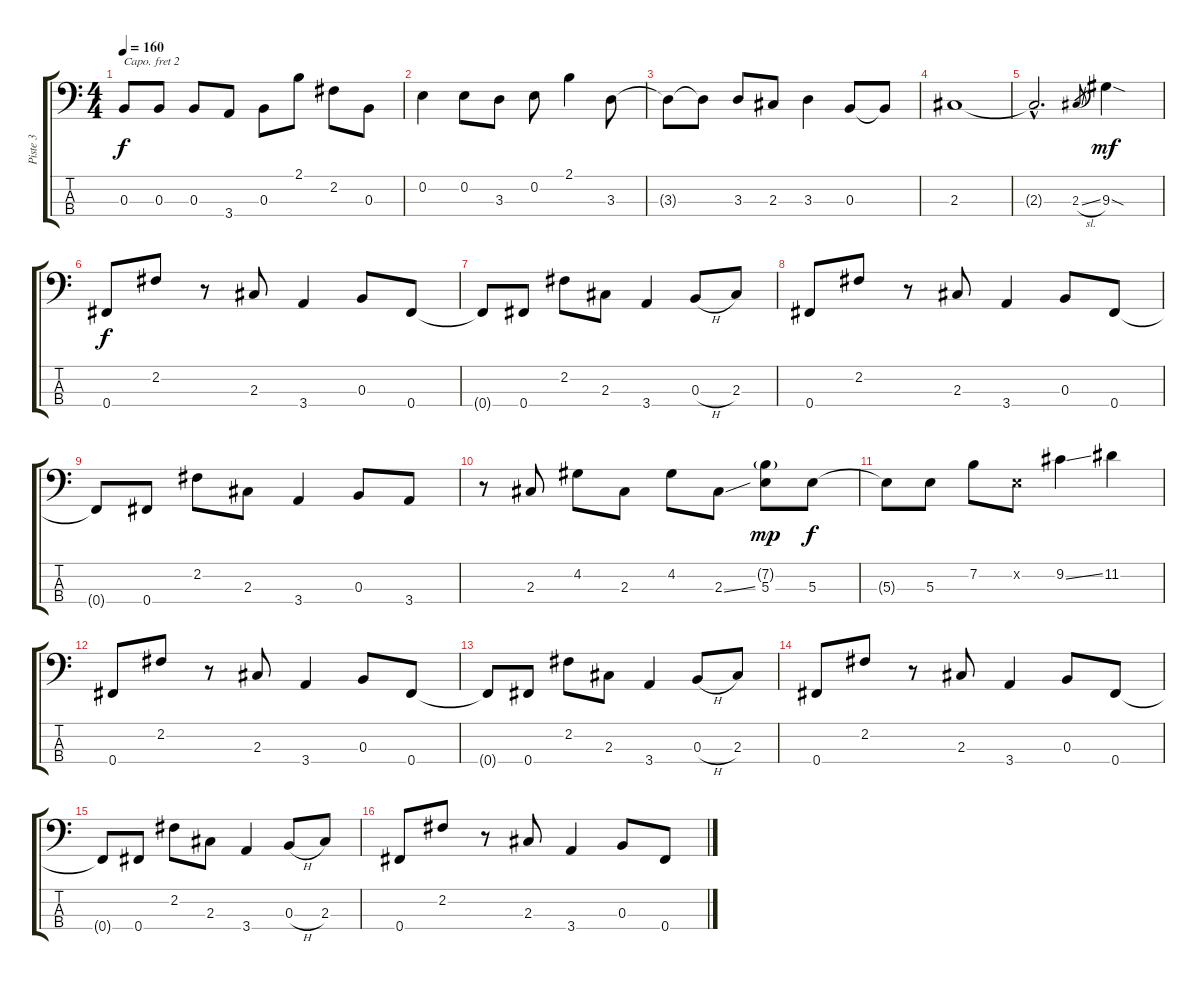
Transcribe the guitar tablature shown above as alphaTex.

\track ("Piste 3" "Piste 3") {instrument electricbasspick}
\staff {score tabs}
\capo 2
\tuning (G2 D2 A1 E1) {hide}
\ts (4 4)
\tempo 160
\clef f4
\ks c
0.3{t}.8{dy f} 0.3.8 0.3.8 3.4.8 0.3.8 2.1.8 2.2.8 0.3.8 |
0.2.4 0.2.8 3.3.8 0.2.8 2.1.4 3.3.8 |
3.3{t}.8 3.3{t}.8 3.3.8 2.3.8 3.3.4 0.3.8 0.3{t}.8 |
2.3.1 |
2.3{hac t}.2{d} 2.3{sl}.8{gr} 9.3{sod}.4{dy mf} |
0.4.8{dy f} 2.2.8 r.8 2.3.8 3.4.4 0.3.8 0.4.8 |
0.4{t}.8 0.4.8 2.2.8 2.3.8 3.4.4 0.3{h}.8 2.3.8 |
0.4.8 2.2.8 r.8 2.3.8 3.4.4 0.3.8 0.4.8 |
0.4{t}.8 0.4.8 2.2.8 2.3.8 3.4.4 0.3.8 3.4.8 |
r.8 2.3.8 4.2.8 2.3.8 4.2.8 2.3{ss}.8 (7.2{g} 5.3).8{dy mp} 5.3.8{dy f} |
5.3{t}.8 5.3.8 7.2.8 0.2{x}.8 9.2{ss}.4 11.2.4 |
0.4.8 2.2.8 r.8 2.3.8 3.4.4 0.3.8 0.4.8 |
0.4{t}.8 0.4.8 2.2.8 2.3.8 3.4.4 0.3{h}.8 2.3.8 |
0.4.8 2.2.8 r.8 2.3.8 3.4.4 0.3.8 0.4.8 |
0.4{t}.8 0.4.8 2.2.8 2.3.8 3.4.4 0.3{h}.8 2.3.8 |
0.4.8 2.2.8 r.8 2.3.8 3.4.4 0.3.8 0.4.8
